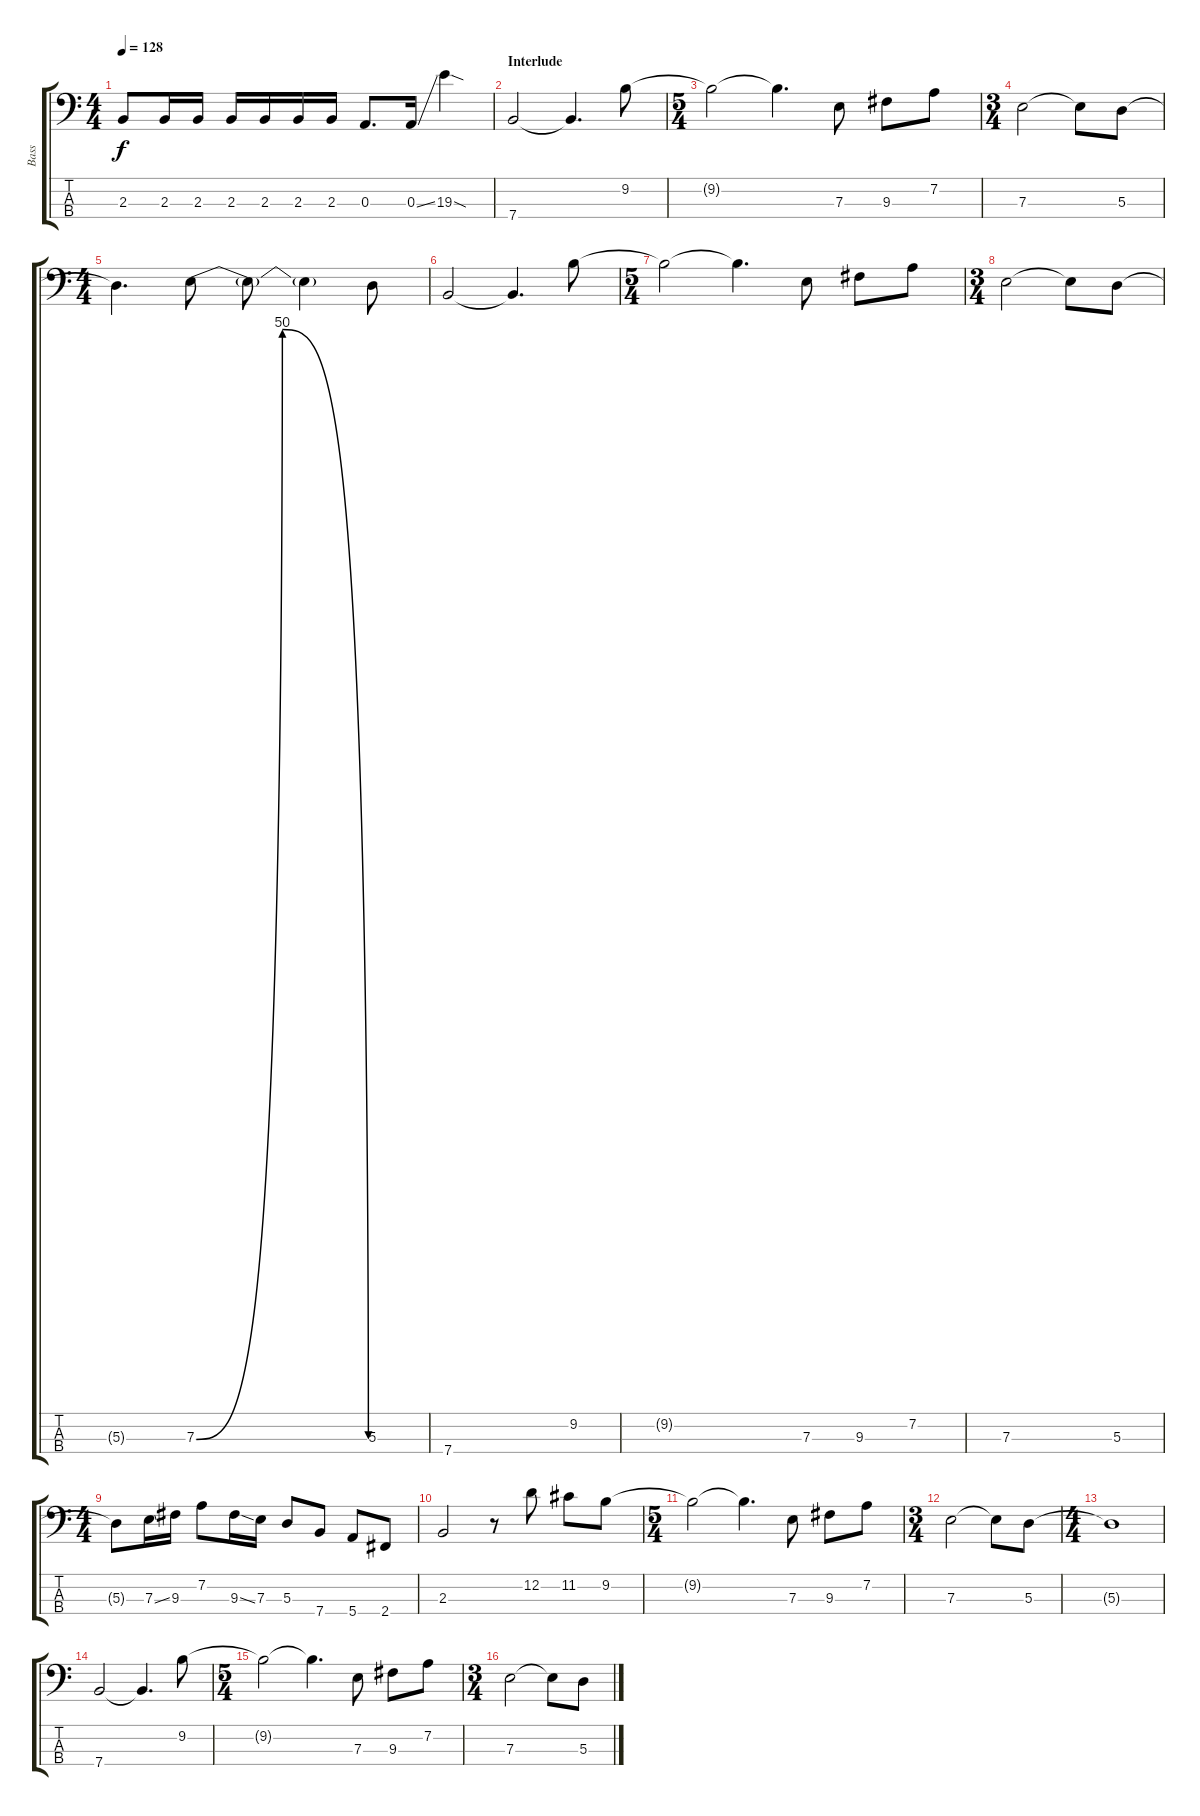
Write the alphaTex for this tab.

\track ("Bass" "Bass") {instrument electricbassfinger}
\staff {score tabs}
\tuning (G2 D2 A1 E1) {hide}
\ts (4 4)
\tempo 128
\clef f4
\ks c
2.3.8{dy f} 2.3.16 2.3.16 2.3.16 2.3.16 2.3.16 2.3.16 0.3.8{d} 0.3{ss}.16 19.3{sod}.4 |
\section ("" "Interlude")
7.4.2 7.4{t}.4{d} 9.2.8 |
\ts (5 4)
9.2{t}.2 9.2{t}.4{d} 7.3.8 9.3.8 7.2.8 |
\ts (3 4)
7.3.2 7.3{t}.8 5.3.8 |
\ts (4 4)
5.3{t}.4{d} 7.3{be (bendrelease 0 0 150 200 150 200 300 0)}.8 7.3{t}.8 7.3{t}.4 5.3.8 |
7.4.2 7.4{t}.4{d} 9.2.8 |
\ts (5 4)
9.2{t}.2 9.2{t}.4{d} 7.3.8 9.3.8 7.2.8 |
\ts (3 4)
7.3.2 7.3{t}.8 5.3.8 |
\ts (4 4)
5.3{t}.8 7.3{ss}.16 9.3.16 7.2.8 9.3{ss}.16 7.3.16 5.3.8 7.4.8 5.4.8 2.4.8 |
2.3.2 r.8 12.2.8 11.2.8 9.2.8 |
\ts (5 4)
9.2{t}.2 9.2{t}.4{d} 7.3.8 9.3.8 7.2.8 |
\ts (3 4)
7.3.2 7.3{t}.8 5.3.8 |
\ts (4 4)
5.3{t}.1 |
7.4.2 7.4{t}.4{d} 9.2.8 |
\ts (5 4)
9.2{t}.2 9.2{t}.4{d} 7.3.8 9.3.8 7.2.8 |
\ts (3 4)
7.3.2 7.3{t}.8 5.3.8
